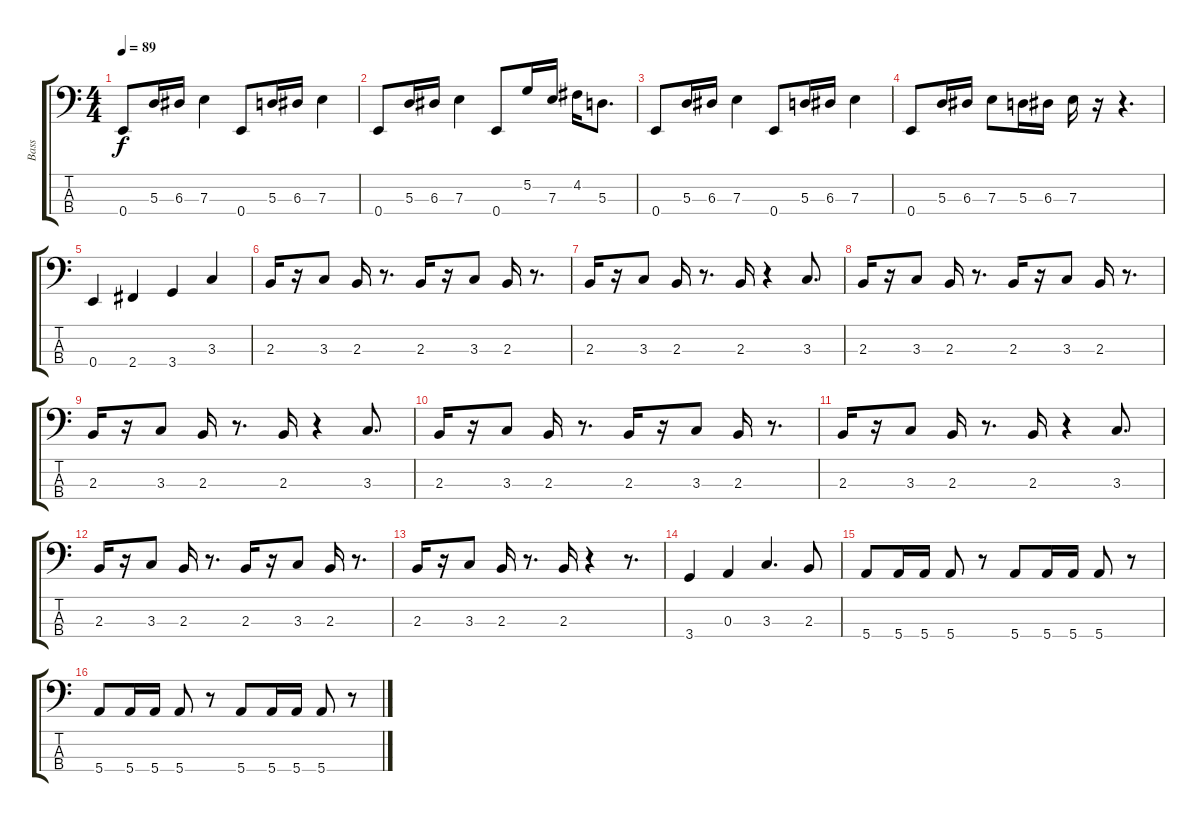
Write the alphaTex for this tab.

\track ("Bass" "Bass") {instrument electricbassfinger}
\staff {score tabs}
\tuning (G2 D2 A1 E1) {hide}
\ts (4 4)
\tempo 89
\clef f4
\ks c
0.4.8{dy f} 5.3.16 6.3.16 7.3.4 0.4.8 5.3.16 6.3.16 7.3.4 |
0.4.8 5.3.16 6.3.16 7.3.4 0.4.8 5.2.16 7.3.16 4.2.16 5.3.8{d} |
0.4.8 5.3.16 6.3.16 7.3.4 0.4.8 5.3.16 6.3.16 7.3.4 |
0.4.8 5.3.16 6.3.16 7.3.8 5.3.16 6.3.16 7.3.16 r.16 r.4{d} |
0.4.4 2.4.4 3.4.4 3.3.4 |
2.3.16 r.16 3.3.8 2.3.16 r.8{d} 2.3.16 r.16 3.3.8 2.3.16 r.8{d} |
2.3.16 r.16 3.3.8 2.3.16 r.8{d} 2.3.16 r.4 3.3.8{d} |
2.3.16 r.16 3.3.8 2.3.16 r.8{d} 2.3.16 r.16 3.3.8 2.3.16 r.8{d} |
2.3.16 r.16 3.3.8 2.3.16 r.8{d} 2.3.16 r.4 3.3.8{d} |
2.3.16 r.16 3.3.8 2.3.16 r.8{d} 2.3.16 r.16 3.3.8 2.3.16 r.8{d} |
2.3.16 r.16 3.3.8 2.3.16 r.8{d} 2.3.16 r.4 3.3.8{d} |
2.3.16 r.16 3.3.8 2.3.16 r.8{d} 2.3.16 r.16 3.3.8 2.3.16 r.8{d} |
2.3.16 r.16 3.3.8 2.3.16 r.8{d} 2.3.16 r.4 r.8{d} |
3.4.4 0.3.4 3.3.4{d} 2.3.8 |
5.4.8 5.4.16 5.4.16 5.4.8 r.8 5.4.8 5.4.16 5.4.16 5.4.8 r.8 |
5.4.8 5.4.16 5.4.16 5.4.8 r.8 5.4.8 5.4.16 5.4.16 5.4.8 r.8
